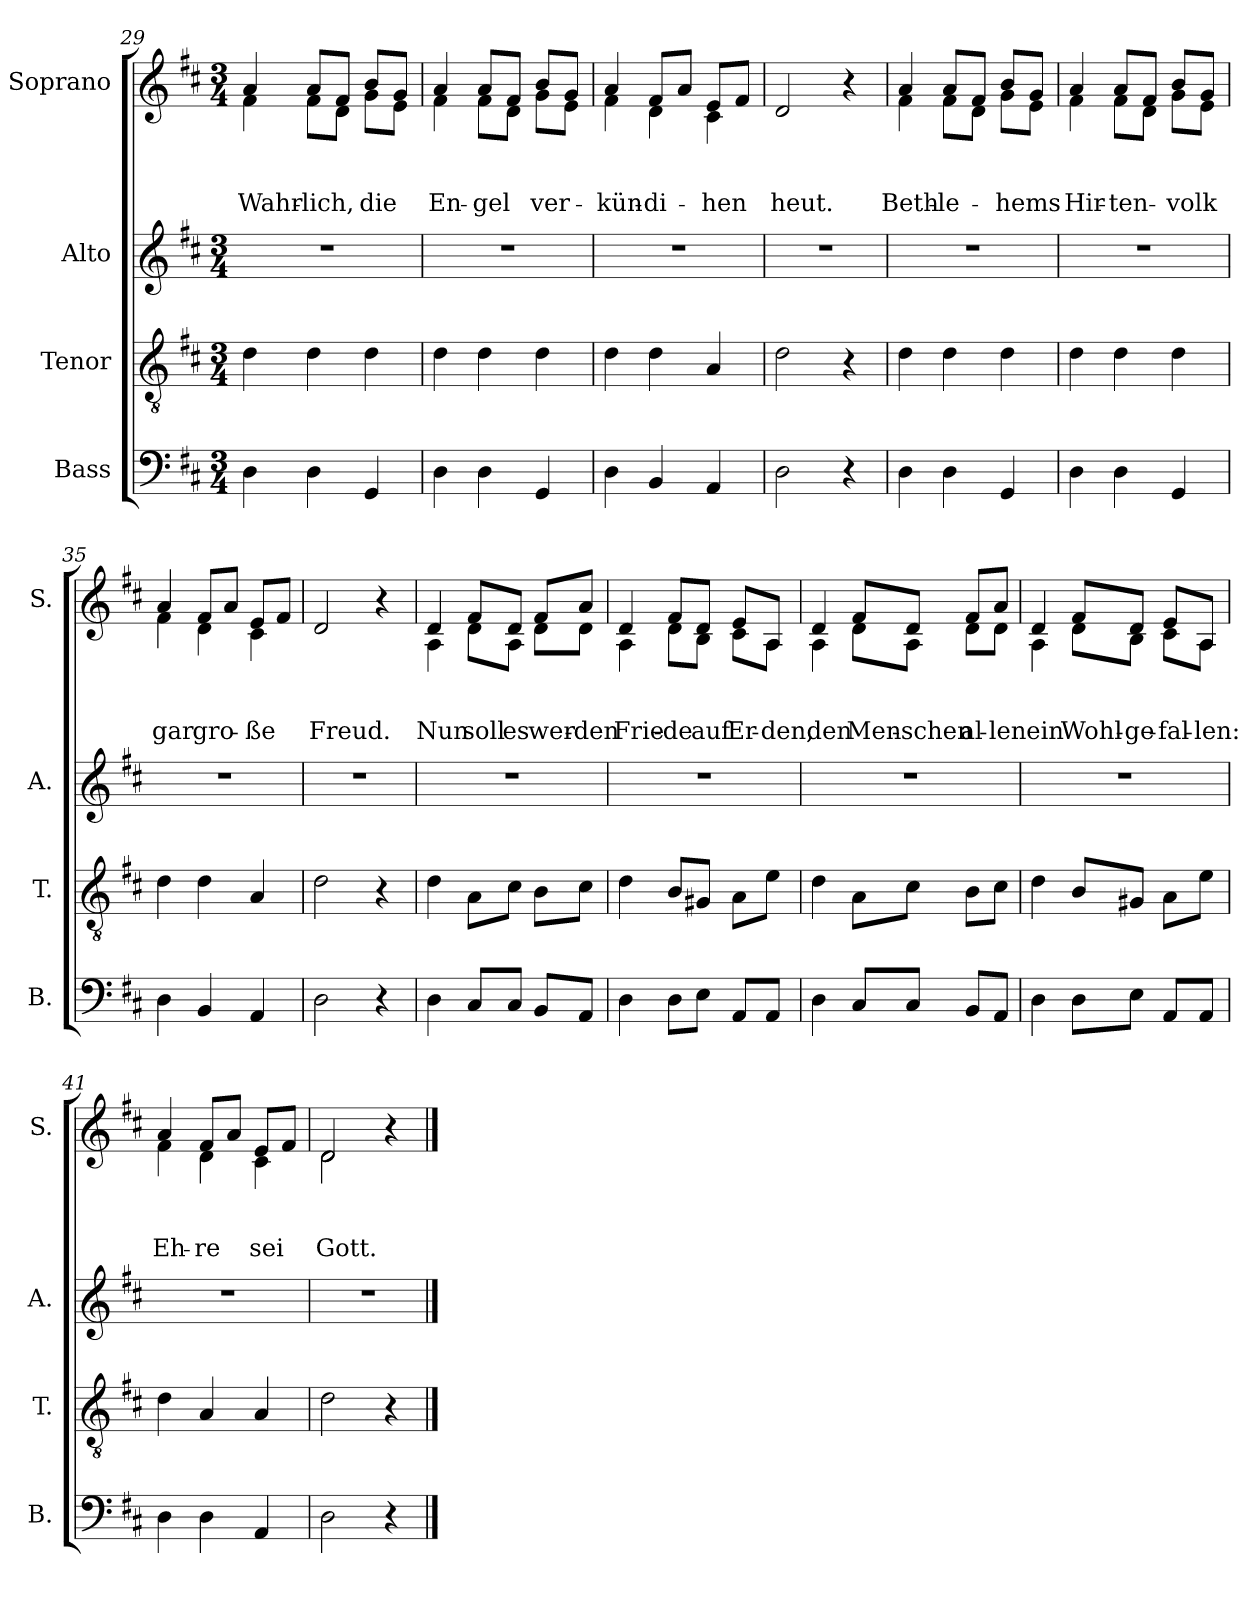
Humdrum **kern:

**kern	**kern	**kern	**kern	**text	**text	**text
*part4	*part3	*part2	*part1	*part1	*part1	*part1
*staff4	*staff3	*staff2	*staff1	*staff1	*staff1	*staff1
*I"Bass	*I"Tenor	*I"Alto	*I"Soprano	*	*	*
*I'B.	*I'T.	*I'A.	*I'S.	*	*	*
!!LO:PB:g=z
*clefF4	*clefGv2	*clefG2	*clefG2	*	*	*
*k[f#c#]	*k[f#c#]	*k[f#c#]	*k[f#c#]	*	*	*
*M3/4	*M3/4	*M3/4	*M3/4	*	*	*
=29	=29	=29	=29	=29	=29	=29
!	!	!	!	!	!	!LO:LY:b
*	*	*	*^	*	*	*
4D\	4d\	2.r	4a/	4f#\	.	.	Wahr-
!	!	!	!	!	!	!	!LO:LY:b
4D\	4d\	.	8a/L	8f#\L	.	.	-lich,
.	.	.	8f#/J	8d\J	.	.	.
!	!	!	!	!	!	!	!LO:LY:b
4GG/	4d\	.	8b/L	8g\L	.	.	die
.	.	.	8g/J	8e\J	.	.	.
=30	=30	=30	=30	=30	=30	=30	=30
!	!	!	!	!	!	!	!LO:LY:b
4D\	4d\	2.r	4a/	4f#\	.	.	En-
!	!	!	!	!	!	!	!LO:LY:b
4D\	4d\	.	8a/L	8f#\L	.	.	-gel
.	.	.	8f#/J	8d\J	.	.	.
!	!	!	!	!	!	!	!LO:LY:b
4GG/	4d\	.	8b/L	8g\L	.	.	ver-
.	.	.	8g/J	8e\J	.	.	.
=31	=31	=31	=31	=31	=31	=31	=31
!	!	!	!	!	!	!	!LO:LY:b
4D\	4d\	2.r	4a/	4f#\	.	.	-kün-
!	!	!	!	!	!	!	!LO:LY:b
4BB/	4d\	.	8f#/L	4d\	.	.	-di-
.	.	.	8a/J	.	.	.	.
!	!	!	!	!	!	!	!LO:LY:b
4AA/	4A/	.	8e/L	4c#\	.	.	-hen
.	.	.	8f#/J	.	.	.	.
*	*	*	*v	*v	*	*	*
=32	=32	=32	=32	=32	=32	=32
!	!	!	!	!	!	!LO:LY:b
2D\	2d\	2.r	2d/	.	.	heut.
4r	4r	.	4r	.	.	.
=33	=33	=33	=33	=33	=33	=33
!	!	!	!	!	!	!LO:LY:b
*	*	*	*^	*	*	*
4D\	4d\	2.r	4a/	4f#\	.	.	Beth-
!	!	!	!	!	!	!	!LO:LY:b
4D\	4d\	.	8a/L	8f#\L	.	.	-le-
.	.	.	8f#/J	8d\J	.	.	.
!	!	!	!	!	!	!	!LO:LY:b
4GG/	4d\	.	8b/L	8g\L	.	.	-hems
.	.	.	8g/J	8e\J	.	.	.
=34	=34	=34	=34	=34	=34	=34	=34
!	!	!	!	!	!	!	!LO:LY:b
4D\	4d\	2.r	4a/	4f#\	.	.	Hir-
!	!	!	!	!	!	!	!LO:LY:b
4D\	4d\	.	8a/L	8f#\L	.	.	-ten-
.	.	.	8f#/J	8d\J	.	.	.
!	!	!	!	!	!	!	!LO:LY:b
4GG/	4d\	.	8b/L	8g\L	.	.	-volk
.	.	.	8g/J	8e\J	.	.	.
=35	=35	=35	=35	=35	=35	=35	=35
!	!	!	!	!	!	!	!LO:LY:b
4D\	4d\	2.r	4a/	4f#\	.	.	gar
!	!	!	!	!	!	!	!LO:LY:b
4BB/	4d\	.	8f#/L	4d\	.	.	gro-
.	.	.	8a/J	.	.	.	.
!	!	!	!	!	!	!	!LO:LY:b
4AA/	4A/	.	8e/L	4c#\	.	.	-ße
.	.	.	8f#/J	.	.	.	.
*	*	*	*v	*v	*	*	*
!!LO:LB:g=z
=36	=36	=36	=36	=36	=36	=36
!	!	!	!	!	!	!LO:LY:b
2D\	2d\	2.r	2d/	.	.	Freud.
4r	4r	.	4r	.	.	.
=37	=37	=37	=37	=37	=37	=37
!	!	!	!	!	!	!LO:LY:b
*	*	*	*^	*	*	*
4D\	4d\	2.r	4d/	4A\	.	.	Nun
!	!	!	!	!	!	!	!LO:LY:b
8C#/L	8A\L	.	8f#/L	8d\L	.	.	soll
!	!	!	!	!	!	!	!LO:LY:b
8C#/J	8c#\J	.	8d/J	8A\J	.	.	es
!	!	!	!	!	!	!	!LO:LY:b
8BB/L	8B\L	.	8f#/L	8d\L	.	.	wer-
!	!	!	!	!	!	!	!LO:LY:b
8AA/J	8c#\J	.	8a/J	8d\J	.	.	-den
=38	=38	=38	=38	=38	=38	=38	=38
!	!	!	!	!	!	!	!LO:LY:b
4D\	4d\	2.r	4d/	4A\	.	.	Frie-
!	!	!	!	!	!	!	!LO:LY:b
8D\L	8B/L	.	8f#/L	8d\L	.	.	-de
!	!	!	!	!	!	!	!LO:LY:b
8E\J	8G#X/J	.	8d/J	8B\J	.	.	auf
!	!	!	!	!	!	!	!LO:LY:b
8AA/L	8A\L	.	8e/L	8c#\L	.	.	Er-
!	!	!	!	!	!	!	!LO:LY:b
8AA/J	8e\J	.	8A/J	8A\J	.	.	-den,
=39	=39	=39	=39	=39	=39	=39	=39
!	!	!	!	!	!	!	!LO:LY:b
4D\	4d\	2.r	4d/	4A\	.	.	den
!	!	!	!	!	!	!	!LO:LY:b
8C#/L	8A\L	.	8f#/L	8d\L	.	.	Men-
!	!	!	!	!	!	!	!LO:LY:b
8C#/J	8c#\J	.	8d/J	8A\J	.	.	-schen
!	!	!	!	!	!	!	!LO:LY:b
8BB/L	8B\L	.	8f#/L	8d\L	.	.	al-
!	!	!	!	!	!	!	!LO:LY:b
8AA/J	8c#\J	.	8a/J	8d\J	.	.	-len
=40	=40	=40	=40	=40	=40	=40	=40
!	!	!	!	!	!	!	!LO:LY:b
4D\	4d\	2.r	4d/	4A\	.	.	ein
!	!	!	!	!	!	!	!LO:LY:b
8D\L	8B/L	.	8f#/L	8d\L	.	.	Wohl-
!	!	!	!	!	!	!	!LO:LY:b
8E\J	8G#X/J	.	8d/J	8B\J	.	.	-ge-
!	!	!	!	!	!	!	!LO:LY:b
8AA/L	8A\L	.	8e/L	8c#\L	.	.	-fal-
!	!	!	!	!	!	!	!LO:LY:b
8AA/J	8e\J	.	8A/J	8A\J	.	.	-len:
!!LO:LB:g=z	!!
=41	=41	=41	=41	=41	=41	=41	=41
!	!	!	!	!	!	!	!LO:LY:b
4D\	4d\	2.r	4a/	4f#\	.	.	Eh-
!	!	!	!	!	!	!	!LO:LY:b
4D\	4A/	.	8f#/L	4d\	.	.	-re
.	.	.	8a/J	.	.	.	.
!	!	!	!	!	!	!	!LO:LY:b
4AA/	4A/	.	8e/L	4c#\	.	.	sei
.	.	.	8f#/J	.	.	.	.
=42	=42	=42	=42	=42	=42	=42	=42
!	!	!	!	!	!	!	!LO:LY:b
2D\	2d\	2.r	2d/	2d\	.	.	Gott.
4r	4r	.	4r	4ryy	.	.	.
*	*	*	*v	*v	*	*	*
==	==	==	==	==	==	==
*-	*-	*-	*-	*-	*-	*-
